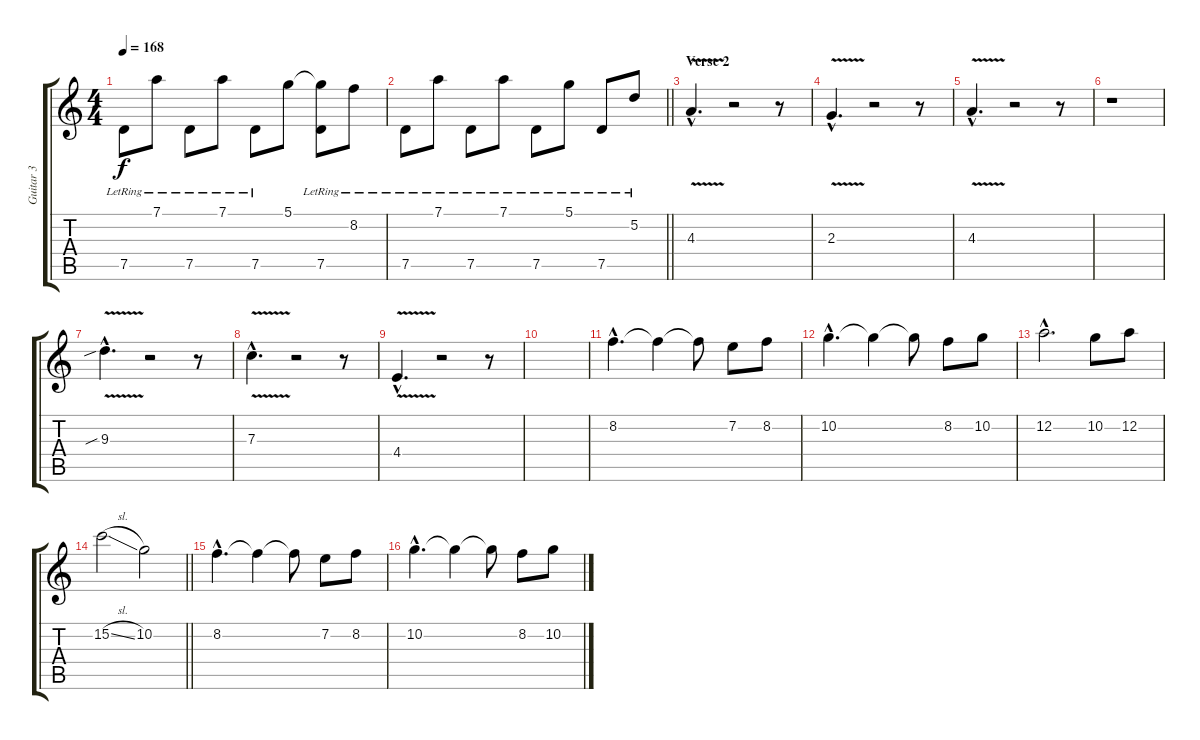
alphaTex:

\track ("Guitar 3" "Guitar 3") {instrument distortionguitar}
\staff {score tabs}
\tuning (D4 A3 F3 C3 G2 D2) {hide}
\ts (4 4)
\tempo 168
\clef g2
\ks c
7.5{lr}.8{dy f} 7.1{lr}.8 7.5{lr}.8 7.1{lr}.8 7.5{lr}.8 5.1.8 (5.1{t} 7.5{lr}).8 8.2{lr}.8 |
\barLineRight lightlight
7.5{lr}.8 7.1{lr}.8 7.5{lr}.8 7.1{lr}.8 7.5{lr}.8 5.1{lr}.8 7.5{lr}.8 5.2{lr}.8 |
\section ("" "Verse 2")
4.3{v hac}.4{d volume 16 instrument distortionguitar} r.2 r.8 |
2.3{v hac}.4{d} r.2 r.8 |
4.3{v hac}.4{d} r.2 r.8 |
r.1 |
9.3{v sib hac}.4{d} r.2 r.8 |
7.3{v hac}.4{d} r.2 r.8 |
4.4{v hac}.4{d} r.2 r.8 |
|
8.2{hac}.4{d} 8.2{t}.4 8.2{t}.8 7.2.8 8.2.8 |
10.2{hac}.4{d} 10.2{t}.4 10.2{t}.8 8.2.8 10.2.8 |
12.2{hac}.2{d} 10.2.8 12.2.8 |
\barLineRight lightlight
15.2{sl}.2 10.2.2 |
8.2{hac}.4{d} 8.2{t}.4 8.2{t}.8 7.2.8 8.2.8 |
10.2{hac}.4{d} 10.2{t}.4 10.2{t}.8 8.2.8 10.2.8
